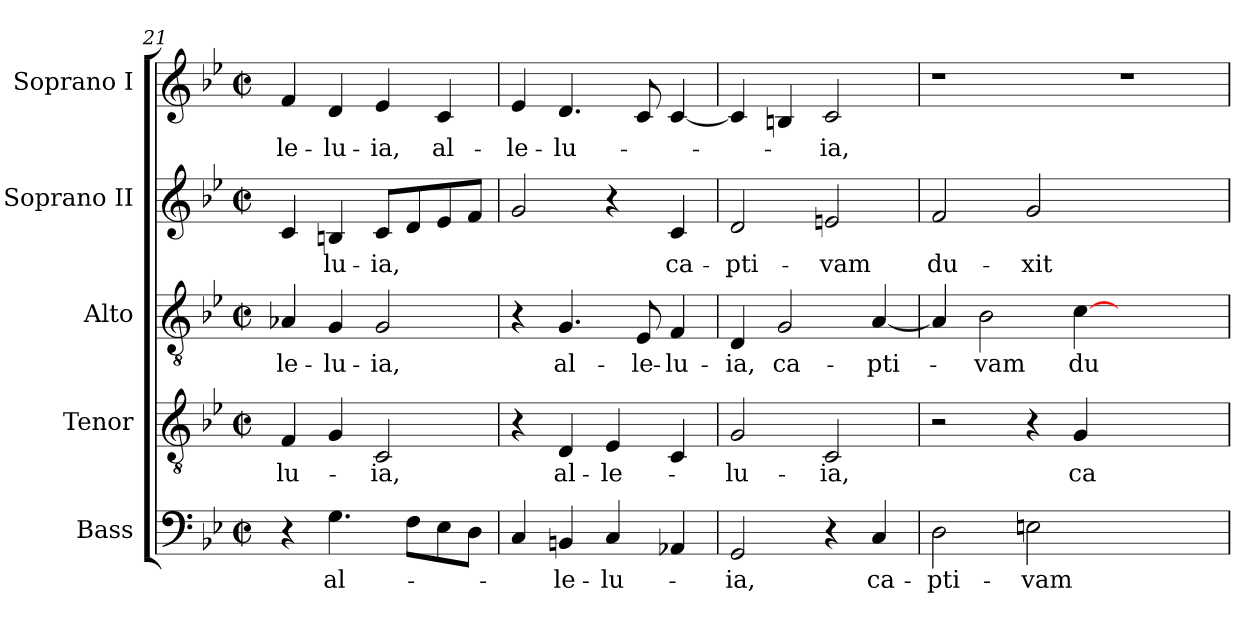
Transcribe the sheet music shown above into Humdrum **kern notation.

**kern	**text	**kern	**text	**kern	**text	**kern	**text	**kern	**text
*part5	*part5	*part4	*part4	*part3	*part3	*part2	*part2	*part1	*part1
*staff5	*staff5	*staff4	*staff4	*staff3	*staff3	*staff2	*staff2	*staff1	*staff1
*I"Bass	*	*I"Tenor	*	*I"Alto	*	*I"Soprano II	*	*I"Soprano I	*
!!LO:PB:g=z
*clefF4	*	*clefGv2	*	*clefGv2	*	*clefG2	*	*clefG2	*
*	*	*ITrd7c12	*	*	*	*	*	*	*
*k[b-e-]	*	*k[b-e-]	*	*k[b-e-]	*	*k[b-e-]	*	*k[b-e-]	*
*B-:	*	*B-:	*	*B-:	*	*B-:	*	*B-:	*
*M2/2	*	*M2/2	*	*M2/2	*	*M2/2	*	*M2/2	*
*met(c|)	*	*met(c|)	*	*met(c|)	*	*met(c|)	*	*met(c|)	*
=21	=21	=21	=21	=21	=21	=21	=21	=21	=21
!	!	!	!LO:LY:b:color=#000000	!	!	!	!	!	!
!	!	!	!	!	!LO:LY:b:color=#000000	!	!	!	!
!	!	!	!	!	!	!	!	!	!LO:LY:b:color=#000000
4r	.	4FFi/	lu--	4A-Xi/	le-	4ci/	.	4fi/	le-
!	!LO:LY:b:color=#000000	!	!	!	!	!	!	!	!
!	!	!	!	!	!LO:LY:b:color=#000000	!	!	!	!
!	!	!	!	!	!	!	!LO:LY:b:color=#000000	!	!
!	!	!	!	!	!	!	!	!	!LO:LY:b:color=#000000
4.Gi\	al--	4GGi/	.	4Gi/	lu-	4Bni/	-lu-	4di/	lu-
!	!	!	!LO:LY:b:color=#000000	!	!	!	!	!	!
!	!	!	!	!	!LO:LY:b:color=#000000	!	!	!	!
!	!	!	!	!	!	!	!LO:LY:b:color=#000000	!	!
!	!	!	!	!	!	!	!	!	!LO:LY:b:color=#000000
.	.	2CCi/	-ia,	2Gi/	ia,	8ci/L	ia,	4e-i/	ia,
8Fi\L	.	.	.	.	.	8di/	.	.	.
!	!	!	!	!	!	!	!	!	!LO:LY:b:color=#000000
8E-i\	.	.	.	.	.	8e-i/	.	4ci/	al-
8Di\J	.	.	.	.	.	8fi/J	.	.	.
=22	=22	=22	=22	=22	=22	=22	=22	=22	=22
!	!	!	!	!	!	!	!	!	!LO:LY:b:color=#000000
4Ci/	.	4r	.	4r	.	2gi/	.	4e-i/	le-
!	!LO:LY:b:color=#000000	!	!	!	!	!	!	!	!
!	!	!	!LO:LY:b:color=#000000	!	!	!	!	!	!
!	!	!	!	!	!LO:LY:b:color=#000000	!	!	!	!
!	!	!	!	!	!	!	!	!	!LO:LY:b:color=#000000
4BBni/	-le-	4DDi/	al-	4.Gi/	al-	.	.	4.di/	lu--
!	!LO:LY:b:color=#000000	!	!	!	!	!	!	!	!
!	!	!	!LO:LY:b:color=#000000	!	!	!	!	!	!
4Ci/	lu--	4EE-i/	le--	.	.	4r	.	.	.
!	!	!	!	!	!LO:LY:b:color=#000000	!	!	!	!
.	.	.	.	8E-i/	le-	.	.	8ci/	.
!	!	!	!	!	!LO:LY:b:color=#000000	!	!	!	!
!	!	!	!	!	!	!	!LO:LY:b:color=#000000	!	!
4AA-Xi/	.	4CCi/	.	4Fi/	lu-	4ci/	ca-	[<4ci/	.
=23	=23	=23	=23	=23	=23	=23	=23	=23	=23
!	!LO:LY:b:color=#000000	!	!	!	!	!	!	!	!
!	!	!	!LO:LY:b:color=#000000	!	!	!	!	!	!
!	!	!	!	!	!LO:LY:b:color=#000000	!	!	!	!
!	!	!	!	!	!	!	!LO:LY:b:color=#000000	!	!
2GGi/	-ia,	2GGi/	-lu-	4Di/	ia,	2di/	pti-	4ci/]	.
!	!	!	!	!	!LO:LY:b:color=#000000	!	!	!	!
.	.	.	.	2Gi/	ca-	.	.	4Bni/	.
!	!	!	!LO:LY:b:color=#000000	!	!	!	!	!	!
!	!	!	!	!	!	!	!LO:LY:b:color=#000000	!	!
!	!	!	!	!	!	!	!	!	!LO:LY:b:color=#000000
4r	.	2CCi/	ia,	.	.	2eni/	vam	2ci/	-ia,
!	!LO:LY:b:color=#000000	!	!	!	!	!	!	!	!
!	!	!	!	!	!LO:LY:b:color=#000000	!	!	!	!
4Ci/	ca-	.	.	[<4Ai/	pti-	.	.	.	.
=24	=24	=24	=24	=24	=24	=24	=24	=24	=24
!	!LO:LY:b:color=#000000	!	!	!	!	!	!	!	!
!	!	!	!	!	!	!	!LO:LY:b:color=#000000	!	!
2Di\	pti-	2r	.	4Ai/]	.	2fi/	du-	1r	.
!	!	!	!	!	!LO:LY:b:color=#000000	!	!	!	!
.	.	.	.	2B-i\	vam	.	.	.	.
!	!LO:LY:b:color=#000000	!	!	!	!	!	!	!	!
!	!	!	!	!	!	!	!LO:LY:b:color=#000000	!	!
2Eni\	vam	4r	.	.	.	2gi/	xit	.	.
!	!	!	!LO:LY:b:color=#000000	!	!	!	!	!	!
!	!	!	!	!	!LO:LY:b:color=#000000	!	!	!	!
.	.	4GGi/	ca-	[>4ci\	du--	.	.	.	.
1ryy	.	1ryy	.	1ryy	.	1ryy	.	1r	.
=	=	=	=	=	=	=	=	=	=
*-	*-	*-	*-	*-	*-	*-	*-	*-	*-
